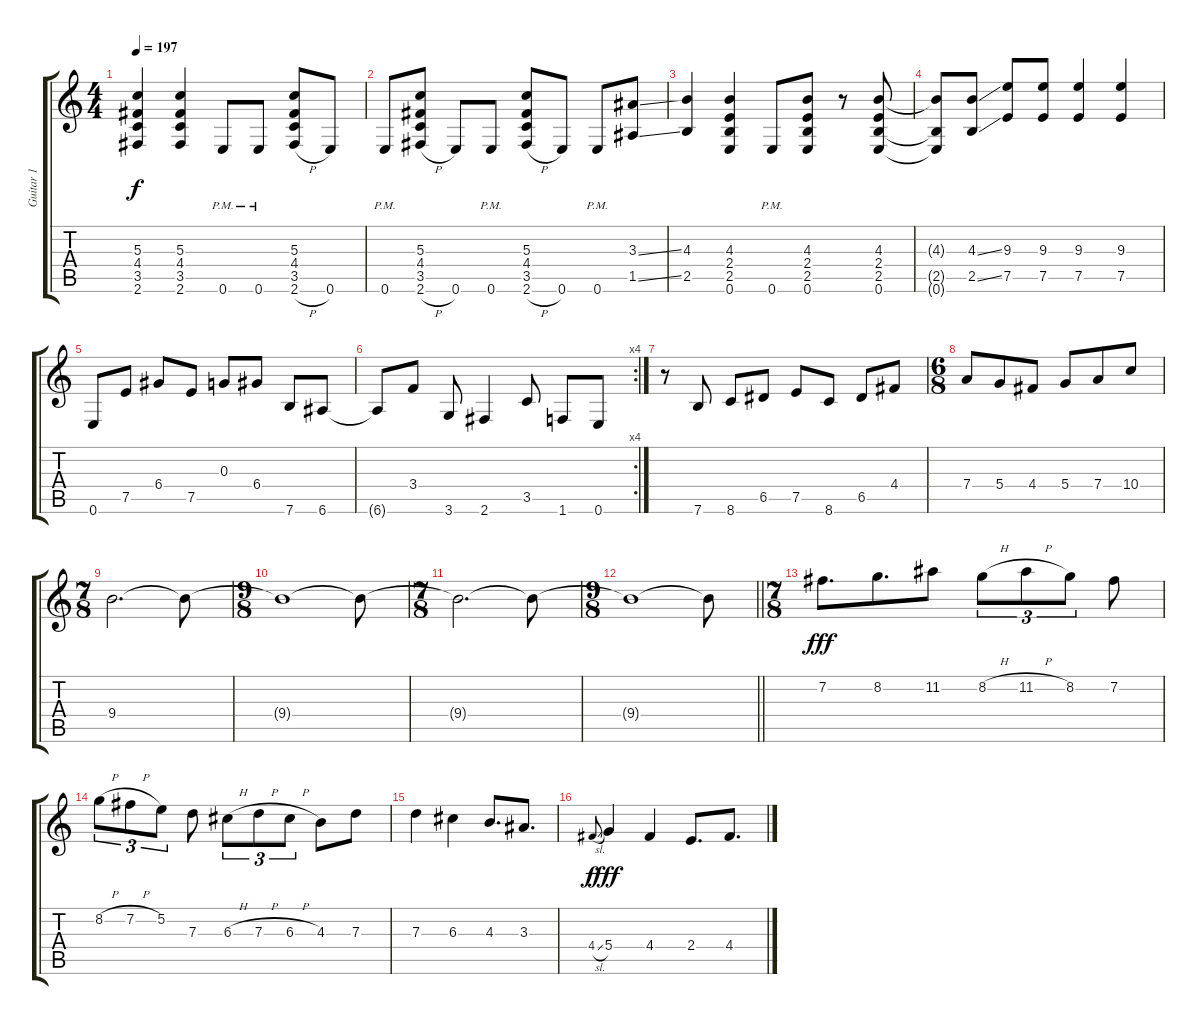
\track ("Guitar 1" "Guitar 1") {instrument distortionguitar}
\staff {score tabs}
\tuning (E4 B3 G3 D3 A2 E2) {hide}
\ts (4 4)
\tempo 197
\clef g2
\ks c
(5.3{t} 4.4{t} 3.5{t} 2.6{t}).4{dy f} (5.3 4.4 3.5 2.6).4 0.6{pm}.8 0.6{pm}.8 (5.3 4.4 3.5 2.6{h}).8 0.6.8 |
0.6{pm}.8 (5.3 4.4 3.5 2.6{h}).8 0.6.8 0.6{pm}.8 (5.3 4.4 3.5 2.6{h}).8 0.6.8 0.6{pm}.8 (3.3{ss} 1.5{ss}).8 |
(4.3 2.5).4 (4.3 2.4 2.5 0.6).4 0.6{pm}.8 (4.3 2.4 2.5 0.6).8 r.8 (4.3 2.4 2.5 0.6).8 |
(4.3{t} 2.5{t} 0.6{t}).8 (4.3{ss} 2.5{ss}).8 (9.3 7.5).8 (9.3 7.5).8 (9.3 7.5).4 (9.3 7.5).4 |
0.6.8 7.5.8 6.4.8 7.5.8 0.3.8 6.4.8 7.6.8 6.6.8 |
\rc 4
6.6{t}.8 3.4.8 3.6.8 2.6.4 3.5.8 1.6.8 0.6.8 |
r.8 7.6.8 8.6.8 6.5.8 7.5.8 8.6.8 6.5.8 4.4.8 |
\ts (6 8)
7.4.8 5.4.8 4.4.8 5.4.8 7.4.8 10.4.8 |
\ts (7 8)
9.4.2{d} 9.4{t}.8 |
\ts (9 8)
9.4{t}.1 9.4{t}.8 |
\ts (7 8)
9.4{t}.2{d} 9.4{t}.8 |
\ts (9 8)
\barLineRight lightlight
9.4{t}.1 9.4{t}.8 |
\ts (7 8)
7.2.8{d dy fff volume 16 instrument overdrivenguitar} 8.2.8{d} 11.2.8 8.2{h}.8{tu (3 2)} 11.2{h}.8{tu (3 2)} 8.2.8{tu (3 2)} 7.2.8 |
8.2{h}.8{tu (3 2)} 7.2{h}.8{tu (3 2)} 5.2.8{tu (3 2)} 7.3.8 6.3{h}.8{tu (3 2)} 7.3{h}.8{tu (3 2)} 6.3{h}.8{tu (3 2)} 4.3.8 7.3.8 |
7.3.4 6.3.4 4.3.8{d} 3.3.8{d} |
4.4{sl}.8{gr onbeat dy f} 5.4.4{dy fff} 4.4.4 2.4.8{d} 4.4{ss}.8{d}
